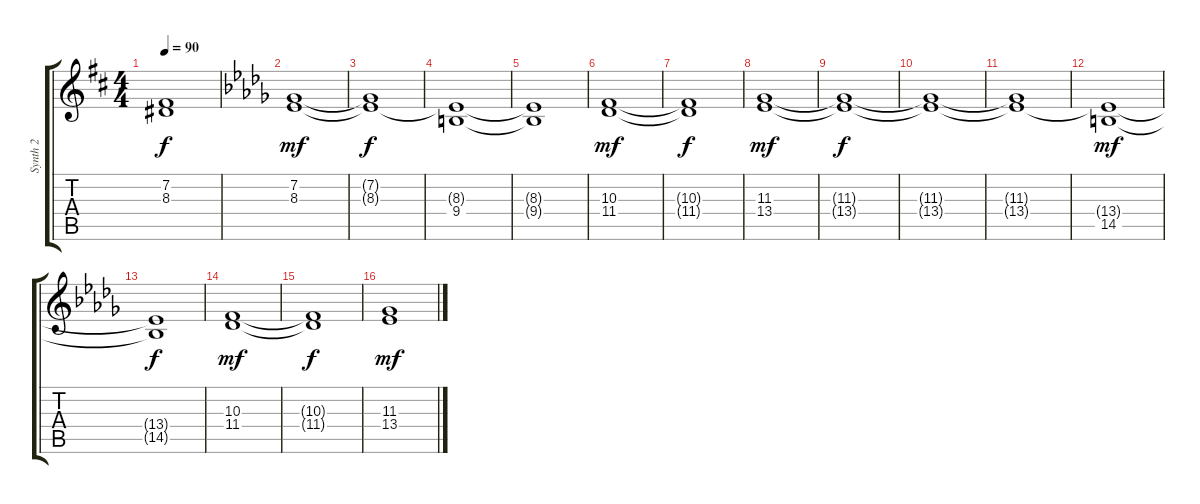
\track ("Synth 2" "Synth 2") {instrument pad2warm}
\staff {score tabs}
\tuning (E4 B3 G3 D3 A2 E2) {hide}
\ts (4 4)
\tempo 90
\clef g2
\ks d
(7.2{t} 8.3{t}).1{dy f} |
\ks db
(7.2 8.3).1{dy mf} |
(7.2{t} 8.3{t}).1{dy f} |
(8.3{t} 9.4).1 |
(8.3{t} 9.4{t}).1 |
(10.3 11.4).1{dy mf} |
(10.3{t} 11.4{t}).1{dy f} |
(11.3 13.4).1{dy mf} |
(11.3{t} 13.4{t}).1{dy f} |
(11.3{t} 13.4{t}).1 |
(11.3{t} 13.4{t}).1 |
(13.4{t} 14.5).1{dy mf} |
(13.4{t} 14.5{t}).1{dy f} |
(10.3 11.4).1{dy mf} |
(10.3{t} 11.4{t}).1{dy f} |
(11.3 13.4).1{dy mf}
